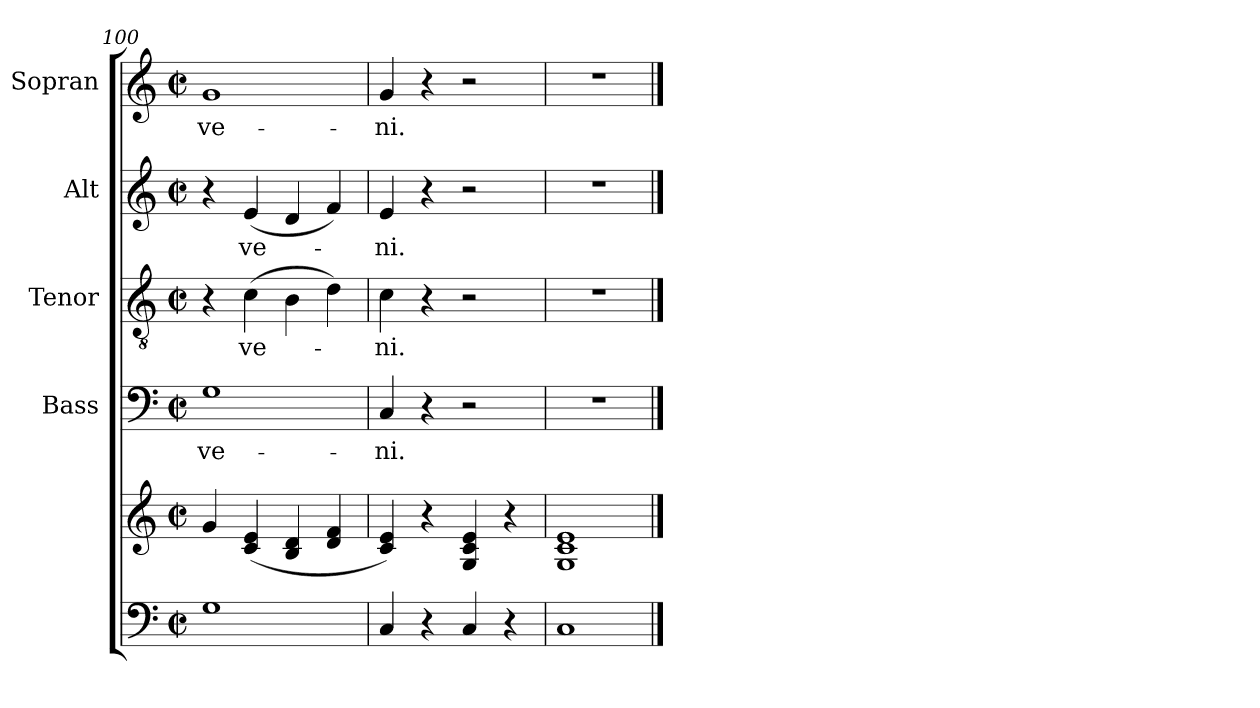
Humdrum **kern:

**kern	**kern	**kern	**text	**kern	**text	**kern	**text	**kern	**text
*part5	*part5	*part4	*part4	*part3	*part3	*part2	*part2	*part1	*part1
*staff6	*staff5	*staff4	*staff4	*staff3	*staff3	*staff2	*staff2	*staff1	*staff1
*	*	*I"Bass	*	*I"Tenor	*	*I"Alt	*	*I"Sopran	*
*	*	*I'B.	*	*I'T.	*	*I'A.	*	*I'S.	*
*clefF4	*clefG2	*clefF4	*	*clefGv2	*	*clefG2	*	*clefG2	*
*k[]	*k[]	*k[]	*	*k[]	*	*k[]	*	*k[]	*
*C:	*C:	*C:	*	*C:	*	*C:	*	*C:	*
*M2/2	*M2/2	*M2/2	*	*M2/2	*	*M2/2	*	*M2/2	*
*met(c|)	*met(c|)	*met(c|)	*	*met(c|)	*	*met(c|)	*	*met(c|)	*
=100	=100	=100	=100	=100	=100	=100	=100	=100	=100
!	!	!	!LO:LY:b	!	!	!	!	!	!LO:LY:b
1G	4g/	1G	ve-	4r	.	4r	.	1g	ve-
!	!	!	!	!	!LO:LY:b	!	!LO:LY:b	!	!
.	(<4c/ 4e/	.	.	(>4c\	ve-	(<4e/	ve-	.	.
.	4B/ 4d/	.	.	4B\	.	4d/	.	.	.
.	4d/ 4f/	.	.	4d\)	.	4f/)	.	.	.
=101	=101	=101	=101	=101	=101	=101	=101	=101	=101
!	!	!	!LO:LY:b	!	!LO:LY:b	!	!LO:LY:b	!	!LO:LY:b
4C/	4c/ 4e/)	4C/	-ni.	4c\	-ni.	4e/	-ni.	4g/	-ni.
4r	4r	4r	.	4r	.	4r	.	4r	.
4C/	4G/ 4c/ 4e/	2r	.	2r	.	2r	.	2r	.
4r	4r	.	.	.	.	.	.	.	.
=102	=102	=102	=102	=102	=102	=102	=102	=102	=102
1C	1G 1c 1e	1r	.	1r	.	1r	.	1r	.
==	==	==	==	==	==	==	==	==	==
*-	*-	*-	*-	*-	*-	*-	*-	*-	*-
